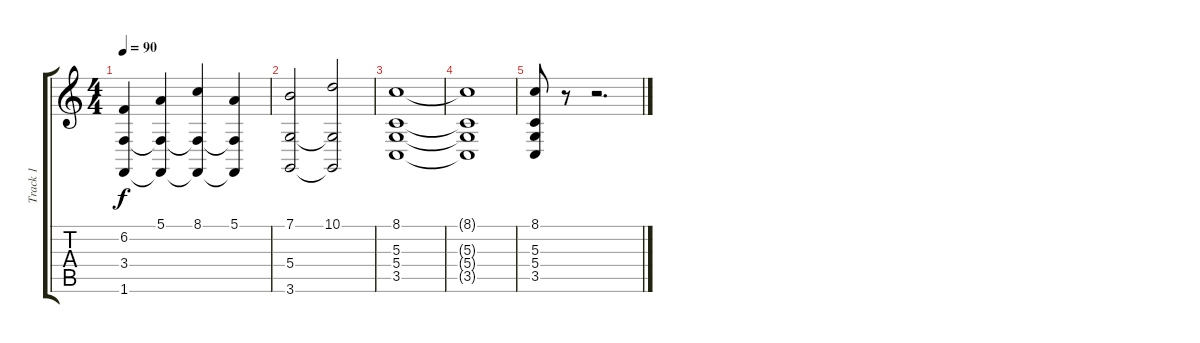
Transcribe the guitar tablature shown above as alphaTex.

\track ("Track 1" "Track 1") {instrument stringensemble1}
\staff {score tabs}
\tuning (E4 B3 G3 D3 A2 E2) {hide}
\ts (4 4)
\tempo 90
\clef g2
\ks c
(6.2 3.4 1.6).4{dy f} (5.1 3.4{t} 1.6{t}).4 (8.1 3.4{t} 1.6{t}).4 (5.1 3.4{t} 1.6{t}).4 |
(7.1 5.4 3.6).2 (10.1 5.4{t} 3.6{t}).2 |
(8.1 5.3 5.4 3.5).1 |
(8.1{t} 5.3{t} 5.4{t} 3.5{t}).1 |
(8.1 5.3 5.4 3.5).8 r.8 r.2{d}
